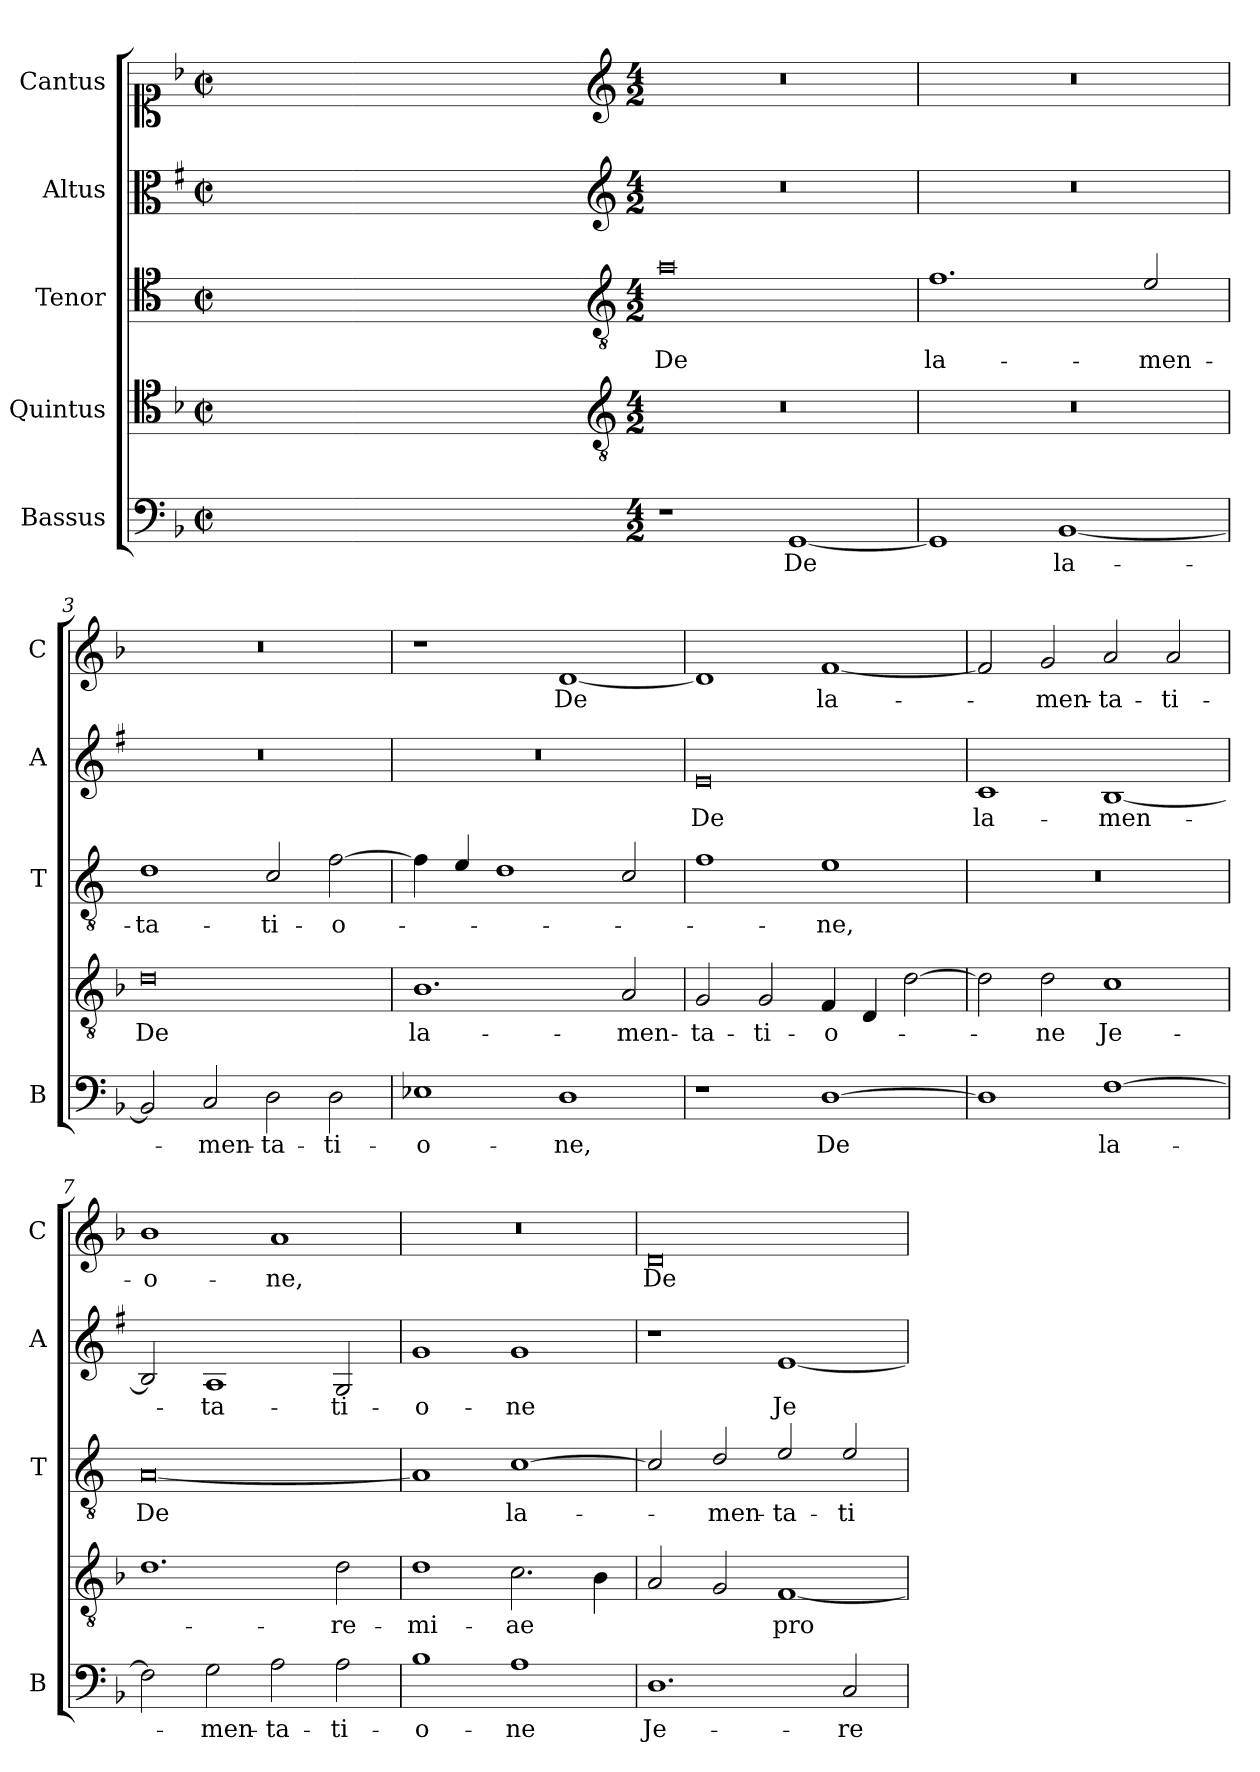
**kern	**text	**kern	**text	**kern	**text	**kern	**text	**kern	**text
*part5	*part5	*part4	*part4	*part3	*part3	*part2	*part2	*part1	*part1
*staff5	*staff5	*staff4	*staff4	*staff3	*staff3	*staff2	*staff2	*staff1	*staff1
*I"Bassus	*	*I"Quintus	*	*I"Tenor	*	*I"Altus	*	*I"Cantus	*
*I'B	*	*	*	*I'T	*	*I'A	*	*I'C	*
*clefF4	*	*clefC4	*	*clefC4	*	*clefC3	*	*clefC1	*
*	*	*	*	*ITrd4c7	*	*ITrd1c2	*	*	*
*k[b-]	*	*k[b-]	*	*k[b-]	*	*k[b-]	*	*k[b-]	*
*F:	*	*F:	*	*F:	*	*F:	*	*F:	*
*M2/2	*	*M2/2	*	*M2/2	*	*M2/2	*	*M2/2	*
*met(c|)	*	*met(c|)	*	*met(c|)	*	*met(c|)	*	*met(c|)	*
=	=	=	=	=	=	=	=	=	=
1ryy	.	1ryy	.	1ryy	.	1ryy	.	1ryy	.
=1X-	=1X-	=1X-	=1X-	=1X-	=1X-	=1X-	=1X-	=1X-	=1X-
4ryy	.	4ryy	.	4ryy	.	4ryy	.	4ryy	.
4ryy	.	4ryy	.	4ryy	.	4ryy	.	4ryy	.
4ryy	.	4ryy	.	4ryy	.	4ryy	.	4ryy	.
4ryy	.	4ryy	.	4ryy	.	4ryy	.	4ryy	.
=1-	=1-	=1-	=1-	=1-	=1-	=1-	=1-	=1-	=1-
*	*	*clefGv2	*	*clefGv2	*	*clefG2	*	*clefG2	*
*M4/2	*	*M4/2	*	*M4/2	*	*M4/2	*	*M4/2	*
!	!	!	!	!	!LO:LY:b	!	!	!	!
1r	.	0r	.	0d	De	0r	.	0r	.
!	!LO:LY:b	!	!	!	!	!	!	!	!
[1GG	De	.	.	.	.	.	.	.	.
=2	=2	=2	=2	=2	=2	=2	=2	=2	=2
!	!	!	!	!	!LO:LY:b	!	!	!	!
1GG]	.	0r	.	1.B-	la-	0r	.	0r	.
!	!LO:LY:b	!	!	!	!	!	!	!	!
[1BB-	la-	.	.	.	.	.	.	.	.
!	!	!	!	!	!LO:LY:b	!	!	!	!
.	.	.	.	2A/	-men-	.	.	.	.
=3	=3	=3	=3	=3	=3	=3	=3	=3	=3
!	!	!	!LO:LY:b	!	!LO:LY:b	!	!	!	!
2BB-/]	.	0d	De	1G	-ta-	0r	.	0r	.
!	!LO:LY:b	!	!	!	!	!	!	!	!
2C/	-men-	.	.	.	.	.	.	.	.
!	!LO:LY:b	!	!	!	!LO:LY:b	!	!	!	!
2D\	-ta-	.	.	2F/	-ti-	.	.	.	.
!	!LO:LY:b	!	!	!	!LO:LY:b	!	!	!	!
2D\	-ti-	.	.	[2B-\	-o-	.	.	.	.
=4	=4	=4	=4	=4	=4	=4	=4	=4	=4
!	!LO:LY:b	!	!LO:LY:b	!	!	!	!	!	!
1E-X	-o-	1.B-	la-	4B-\]	.	0r	.	1r	.
.	.	.	.	4A/	.	.	.	.	.
.	.	.	.	1G	.	.	.	.	.
!	!LO:LY:b	!	!	!	!	!	!	!	!LO:LY:b
1D	-ne,	.	.	.	.	.	.	[1d	De
!	!	!	!LO:LY:b	!	!	!	!	!	!
.	.	2A/	-men-	2F/	.	.	.	.	.
=5	=5	=5	=5	=5	=5	=5	=5	=5	=5
!	!	!	!LO:LY:b	!	!	!	!LO:LY:b	!	!
1r	.	2G/	-ta-	1B-	.	0d	De	1d]	.
!	!	!	!LO:LY:b	!	!	!	!	!	!
.	.	2G/	-ti-	.	.	.	.	.	.
!	!LO:LY:b	!	!LO:LY:b	!	!LO:LY:b	!	!	!	!LO:LY:b
[1D	De	4F/	-o-	1A	-ne,	.	.	[1f	la-
.	.	4D/	.	.	.	.	.	.	.
.	.	[2d\	.	.	.	.	.	.	.
!!LO:LB:g=z
=6	=6	=6	=6	=6	=6	=6	=6	=6	=6
!	!	!	!	!	!	!	!LO:LY:b	!	!
1D]	.	2d\]	.	0r	.	1B-	la-	2f/]	.
!	!	!	!LO:LY:b	!	!	!	!	!	!LO:LY:b
.	.	2d\	-ne	.	.	.	.	2g/	-men-
!	!LO:LY:b	!	!LO:LY:b	!	!	!	!LO:LY:b	!	!LO:LY:b
[1F	la-	1c	Je-	.	.	[1A	-men-	2a/	-ta-
!	!	!	!	!	!	!	!	!	!LO:LY:b
.	.	.	.	.	.	.	.	2a/	-ti-
=7	=7	=7	=7	=7	=7	=7	=7	=7	=7
!	!	!	!	!	!LO:LY:b	!	!	!	!LO:LY:b
2F\]	.	1.d	.	[0D	De	2A/]	.	1b-	-o-
!	!LO:LY:b	!	!	!	!	!	!LO:LY:b	!	!
2G\	-men-	.	.	.	.	1G	-ta-	.	.
!	!LO:LY:b	!	!	!	!	!	!	!	!LO:LY:b
2A\	-ta-	.	.	.	.	.	.	1a	-ne,
!	!LO:LY:b	!	!LO:LY:b	!	!	!	!LO:LY:b	!	!
2A\	-ti-	2d\	-re-	.	.	2F/	-ti-	.	.
=8	=8	=8	=8	=8	=8	=8	=8	=8	=8
!	!LO:LY:b	!	!LO:LY:b	!	!	!	!LO:LY:b	!	!
1B-	-o-	1d	-mi-	1D]	.	1f	-o-	0r	.
!	!LO:LY:b	!	!LO:LY:b	!	!LO:LY:b	!	!LO:LY:b	!	!
1A	-ne	2.c\	-ae	[1F	la-	1f	-ne	.	.
.	.	4B-\	.	.	.	.	.	.	.
=9	=9	=9	=9	=9	=9	=9	=9	=9	=9
!	!LO:LY:b	!	!	!	!	!	!	!	!LO:LY:b
1.D	Je-	2A/	.	2F/]	.	1r	.	0d	De
!	!	!	!	!	!LO:LY:b	!	!	!	!
.	.	2G/	.	2G/	-men-	.	.	.	.
!	!	!	!LO:LY:b	!	!LO:LY:b	!	!LO:LY:b	!	!
.	.	[1F	pro-	2A/	-ta-	[1d	Je-	.	.
!	!LO:LY:b	!	!	!	!LO:LY:b	!	!	!	!
2C/	-re-	.	.	2A/	-ti-	.	.	.	.
=	=	=	=	=	=	=	=	=	=
*-	*-	*-	*-	*-	*-	*-	*-	*-	*-
